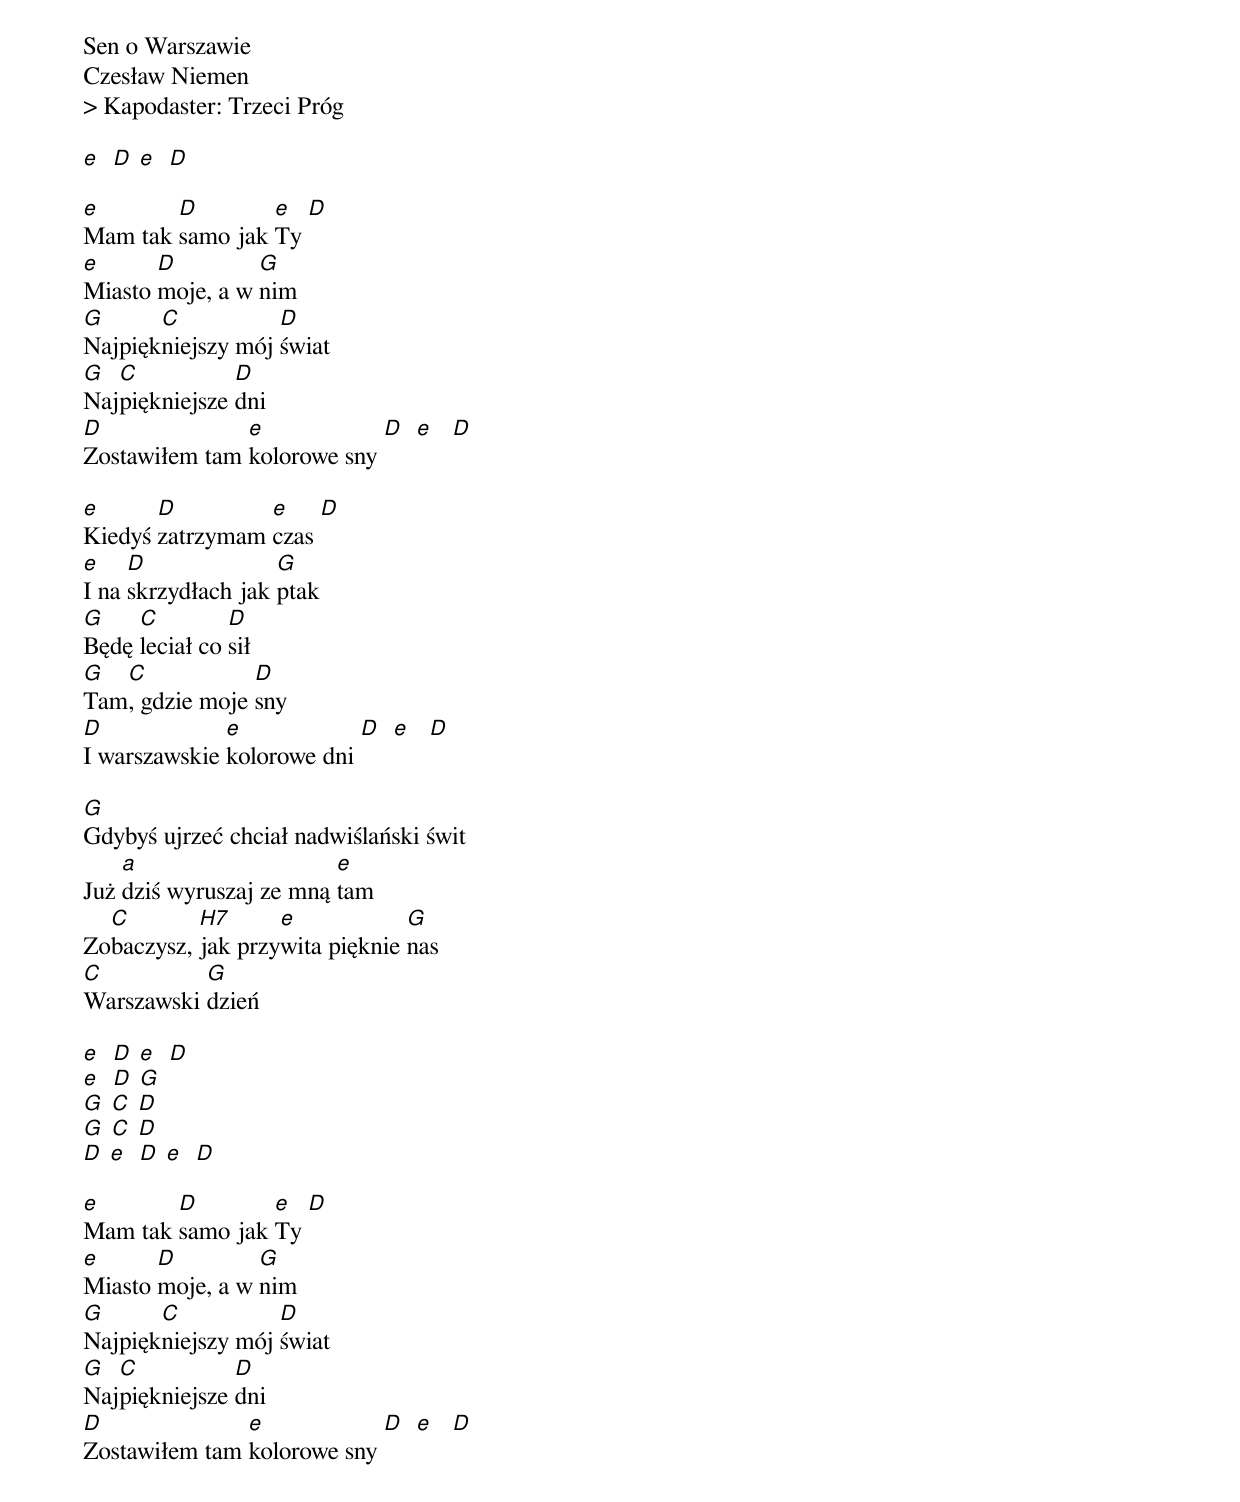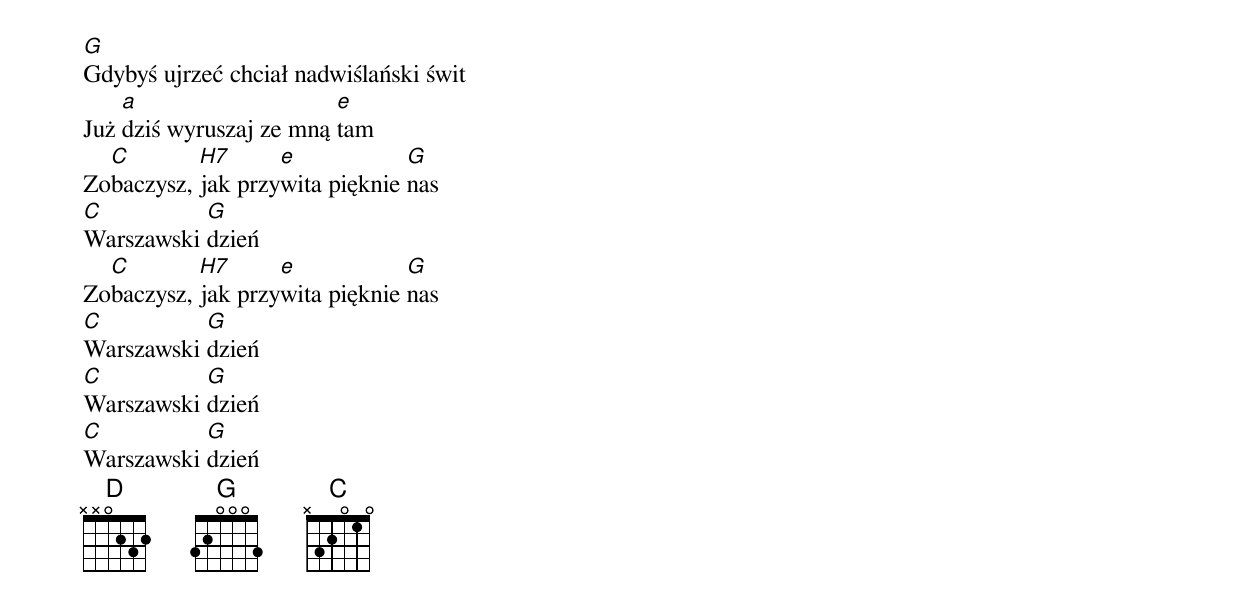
Sen o Warszawie
Czesław Niemen
> Kapodaster: Trzeci Próg

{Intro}
[e]  [D] [e]  [D]

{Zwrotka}
[e]Mam tak [D]samo jak [e]Ty [D]
[e]Miasto [D]moje, a w [G]nim
[G]Najpięk[C]niejszy mój [D]świat
[G]Naj[C]piękniejsze [D]dni
[D]Zostawiłem tam [e]kolorowe sny [D]  [e]   [D]

[e]Kiedyś [D]zatrzymam [e]czas [D]
[e]I na [D]skrzydłach jak [G]ptak
[G]Będę [C]leciał co [D]sił
[G]Tam[C], gdzie moje [D]sny
[D]I warszawskie [e]kolorowe dni [D]  [e]   [D]

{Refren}
[G]Gdybyś ujrzeć chciał nadwiślański świt
Już [a]dziś wyruszaj ze mną [e]tam
Zo[C]baczysz, [H7]jak przy[e]wita pięknie [G]nas
[C]Warszawski [G]dzień

{Instrumental verse}
[e]  [D] [e]  [D]
[e]  [D] [G]
[G] [C] [D]
[G] [C] [D]
[D] [e]  [D] [e]  [D]

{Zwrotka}
[e]Mam tak [D]samo jak [e]Ty [D]
[e]Miasto [D]moje, a w [G]nim
[G]Najpięk[C]niejszy mój [D]świat
[G]Naj[C]piękniejsze [D]dni
[D]Zostawiłem tam [e]kolorowe sny [D]  [e]   [D]

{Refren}
[G]Gdybyś ujrzeć chciał nadwiślański świt
Już [a]dziś wyruszaj ze mną [e]tam
Zo[C]baczysz, [H7]jak przy[e]wita pięknie [G]nas
[C]Warszawski [G]dzień
Zo[C]baczysz, [H7]jak przy[e]wita pięknie [G]nas
[C]Warszawski [G]dzień
[C]Warszawski [G]dzień
[C]Warszawski [G]dzień
